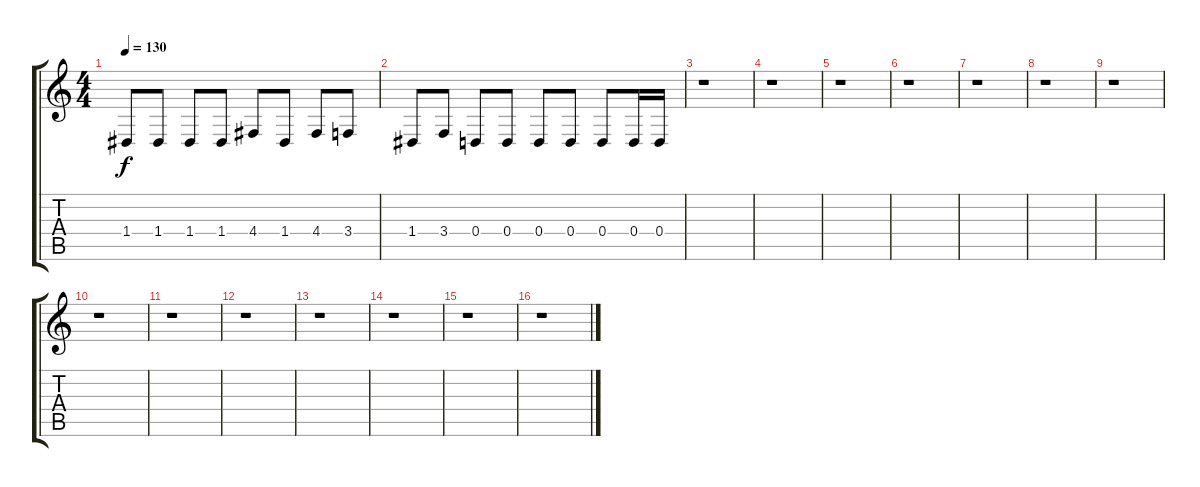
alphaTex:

\track "" {instrument shanai}
\staff {score tabs}
\tuning (E4 B3 G3 D3 A2 E2) {hide}
\ts (4 4)
\tempo 130
\clef g2
\ks c
1.4.8{dy f} 1.4.8 1.4.8 1.4.8 4.4.8 1.4.8 4.4.8 3.4.8 |
1.4.8 3.4.8 0.4.8 0.4.8 0.4.8 0.4.8 0.4.8 0.4.16 0.4.16 |
r.1 |
r.1 |
r.1 |
r.1 |
r.1 |
r.1 |
r.1 |
r.1 |
r.1 |
r.1 |
r.1 |
r.1 |
r.1 |
r.1
